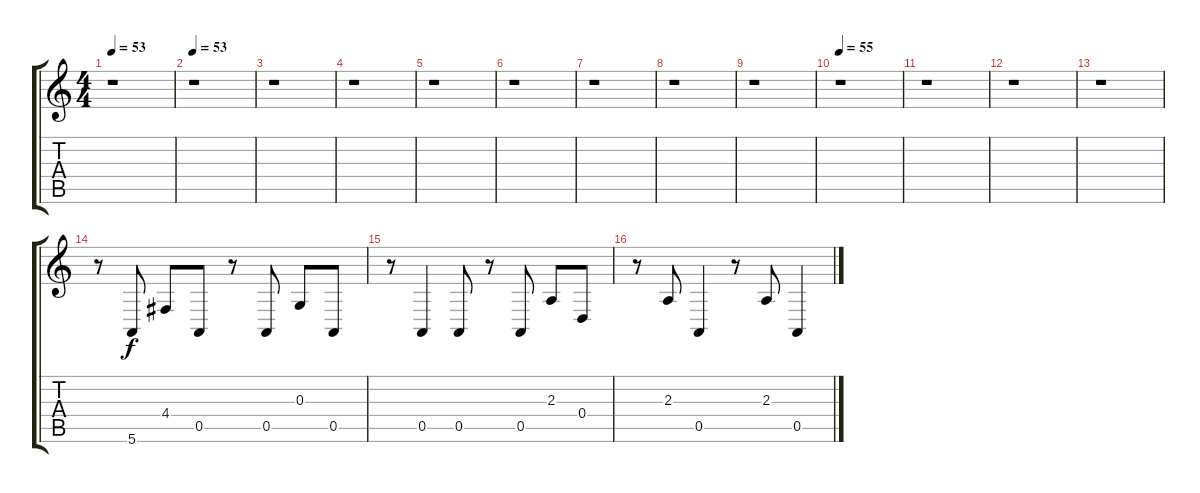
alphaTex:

\track "" {instrument timpani}
\staff {score tabs}
\tuning (E4 B3 G3 D3 A2 E2) {hide}
\ts (4 4)
\tempo 53
\clef g2
\ks c
r.1{dy f instrument timpani} |
\tempo 53
r.1 |
r.1 |
r.1 |
r.1 |
r.1 |
r.1 |
r.1 |
r.1 |
\tempo 55
r.1 |
r.1 |
r.1 |
r.1 |
r.8 5.6.8 4.4.8 0.5.8 r.8 0.5.8 0.3.8 0.5.8 |
r.8 0.5.4 0.5.8 r.8 0.5.8 2.3.8 0.4.8 |
r.8 2.3.8 0.5.4 r.8 2.3.8 0.5.4
